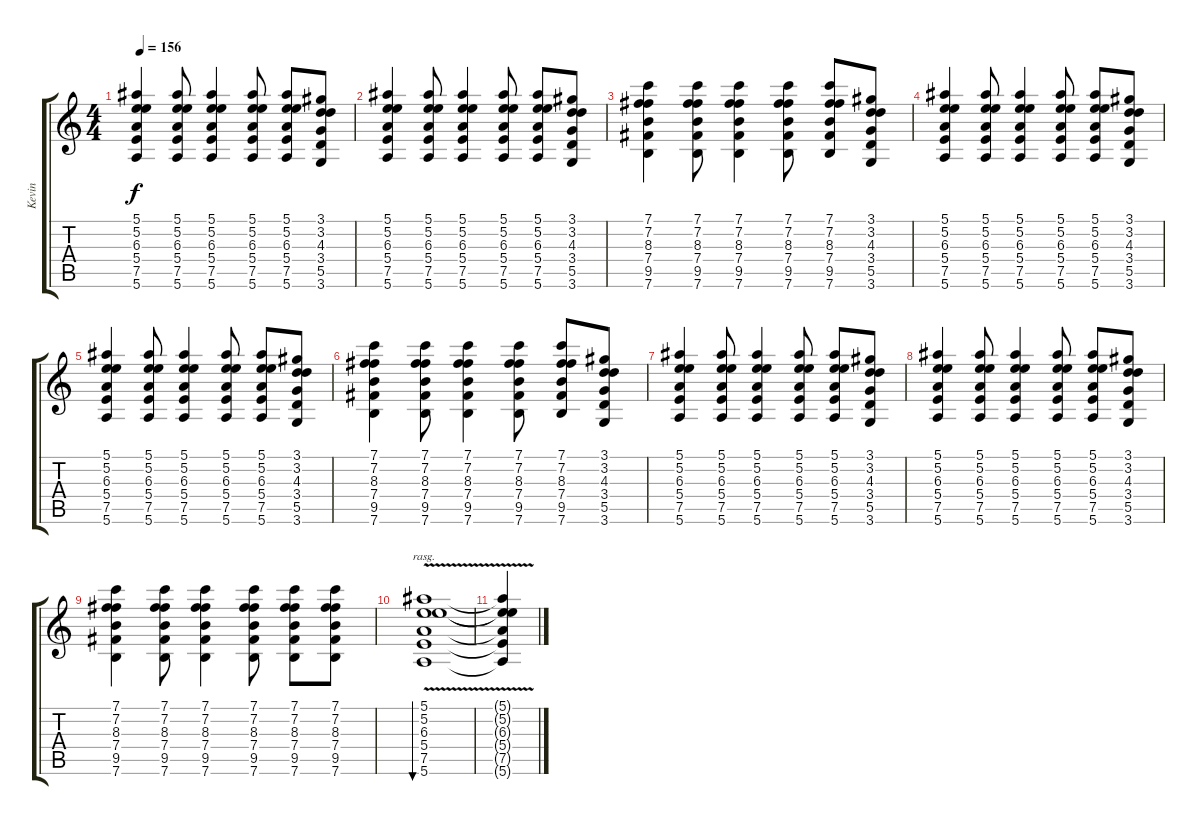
\track ("Kevin" "Kevin") {instrument distortionguitar}
\staff {score tabs}
\tuning (F4 B3 Bb3 E3 A2 E2) {hide}
\ts (4 4)
\tempo 156
\clef g2
\ks c
(5.1 5.2 6.3 5.4 7.5 5.6).4{dy f} (5.1 5.2 6.3 5.4 7.5 5.6).8 (5.1 5.2 6.3 5.4 7.5 5.6).4 (5.1 5.2 6.3 5.4 7.5 5.6).8 (5.1 5.2 6.3 5.4 7.5 5.6).8 (3.1 3.2 4.3 3.4 5.5 3.6).8 |
(5.1 5.2 6.3 5.4 7.5 5.6).4 (5.1 5.2 6.3 5.4 7.5 5.6).8 (5.1 5.2 6.3 5.4 7.5 5.6).4 (5.1 5.2 6.3 5.4 7.5 5.6).8 (5.1 5.2 6.3 5.4 7.5 5.6).8 (3.1 3.2 4.3 3.4 5.5 3.6).8 |
(7.1 7.2 8.3 7.4 9.5 7.6).4 (7.1 7.2 8.3 7.4 9.5 7.6).8 (7.1 7.2 8.3 7.4 9.5 7.6).4 (7.1 7.2 8.3 7.4 9.5 7.6).8 (7.1 7.2 8.3 7.4 9.5 7.6).8 (3.1 3.2 4.3 3.4 5.5 3.6).8 |
(5.1 5.2 6.3 5.4 7.5 5.6).4 (5.1 5.2 6.3 5.4 7.5 5.6).8 (5.1 5.2 6.3 5.4 7.5 5.6).4 (5.1 5.2 6.3 5.4 7.5 5.6).8 (5.1 5.2 6.3 5.4 7.5 5.6).8 (3.1 3.2 4.3 3.4 5.5 3.6).8 |
(5.1 5.2 6.3 5.4 7.5 5.6).4 (5.1 5.2 6.3 5.4 7.5 5.6).8 (5.1 5.2 6.3 5.4 7.5 5.6).4 (5.1 5.2 6.3 5.4 7.5 5.6).8 (5.1 5.2 6.3 5.4 7.5 5.6).8 (3.1 3.2 4.3 3.4 5.5 3.6).8 |
(7.1 7.2 8.3 7.4 9.5 7.6).4 (7.1 7.2 8.3 7.4 9.5 7.6).8 (7.1 7.2 8.3 7.4 9.5 7.6).4 (7.1 7.2 8.3 7.4 9.5 7.6).8 (7.1 7.2 8.3 7.4 9.5 7.6).8 (3.1 3.2 4.3 3.4 5.5 3.6).8 |
(5.1 5.2 6.3 5.4 7.5 5.6).4 (5.1 5.2 6.3 5.4 7.5 5.6).8 (5.1 5.2 6.3 5.4 7.5 5.6).4 (5.1 5.2 6.3 5.4 7.5 5.6).8 (5.1 5.2 6.3 5.4 7.5 5.6).8 (3.1 3.2 4.3 3.4 5.5 3.6).8 |
(5.1 5.2 6.3 5.4 7.5 5.6).4 (5.1 5.2 6.3 5.4 7.5 5.6).8 (5.1 5.2 6.3 5.4 7.5 5.6).4 (5.1 5.2 6.3 5.4 7.5 5.6).8 (5.1 5.2 6.3 5.4 7.5 5.6).8 (3.1 3.2 4.3 3.4 5.5 3.6).8 |
(7.1 7.2 8.3 7.4 9.5 7.6).4 (7.1 7.2 8.3 7.4 9.5 7.6).8 (7.1 7.2 8.3 7.4 9.5 7.6).4 (7.1 7.2 8.3 7.4 9.5 7.6).8 (7.1 7.2 8.3 7.4 9.5 7.6).8 (7.1 7.2 8.3 7.4 9.5 7.6).8 |
(5.1{v} 5.2{v} 6.3{v} 5.4 7.5{v} 5.6{v}).1{bu 480 rasg ii instrument electricguitarclean} |
(5.1{t} 5.2{t} 6.3{t} 5.4{t} 7.5{t} 5.6{t}).4
